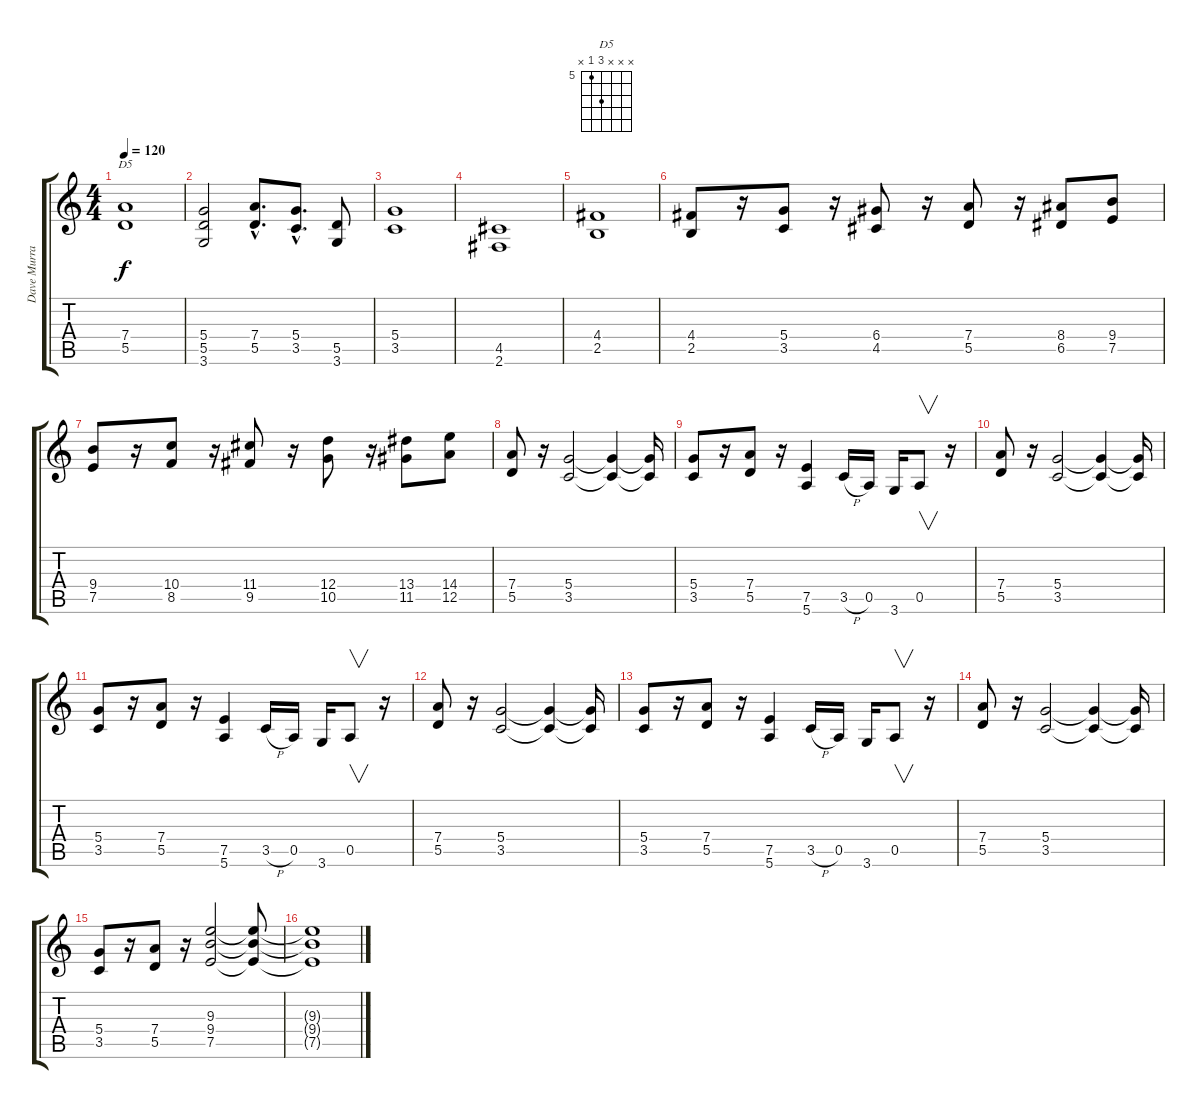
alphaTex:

\track ("Dave Murray" "Dave Murra") {instrument distortionguitar}
\staff {score tabs}
\tuning (E4 B3 G3 D3 A2 E2) {hide}
\chord ("D5" x x x 7 5 x) {firstfret 5}
\ts (4 4)
\tempo 120
\clef g2
\ks c
(7.4 5.5).1{ch "D5" dy f} |
(5.4 5.5 3.6).2 (7.4{hac} 5.5{hac}).8{d} (5.4{hac} 3.5{hac}).8{d} (5.5 3.6).8 |
(5.4 3.5).1 |
(4.5 2.6).1 |
(4.4 2.5).1 |
(4.4 2.5).8 r.16 (5.4 3.5).8 r.16 (6.4 4.5).8 r.16 (7.4 5.5).8 r.16 (8.4 6.5).8 (9.4 7.5).8 |
(9.4 7.5).8 r.16 (10.4 8.5).8 r.16 (11.4 9.5).8 r.16 (12.4 10.5).8 r.16 (13.4 11.5).8 (14.4 12.5).8 |
(7.4 5.5).8 r.16 (5.4 3.5).2 (5.4{t} 3.5{t}).4 (5.4{t} 3.5{t}).16 |
(5.4 3.5).8 r.16 (7.4 5.5).8 r.16 (7.5 5.6).4 3.5{h}.16 0.5.16 3.6.16 0.5.8{v} r.16 |
(7.4 5.5).8 r.16 (5.4 3.5).2 (5.4{t} 3.5{t}).4 (5.4{t} 3.5{t}).16 |
(5.4 3.5).8 r.16 (7.4 5.5).8 r.16 (7.5 5.6).4 3.5{h}.16 0.5.16 3.6.16 0.5.8{v} r.16 |
(7.4 5.5).8 r.16 (5.4 3.5).2 (5.4{t} 3.5{t}).4 (5.4{t} 3.5{t}).16 |
(5.4 3.5).8 r.16 (7.4 5.5).8 r.16 (7.5 5.6).4 3.5{h}.16 0.5.16 3.6.16 0.5.8{v} r.16 |
(7.4 5.5).8 r.16 (5.4 3.5).2 (5.4{t} 3.5{t}).4 (5.4{t} 3.5{t}).16 |
(5.4 3.5).8 r.16 (7.4 5.5).8 r.16 (9.3 9.4 7.5).2 (9.3{t} 9.4{t} 7.5{t}).8 |
(9.3{t} 9.4{t} 7.5{t}).1
